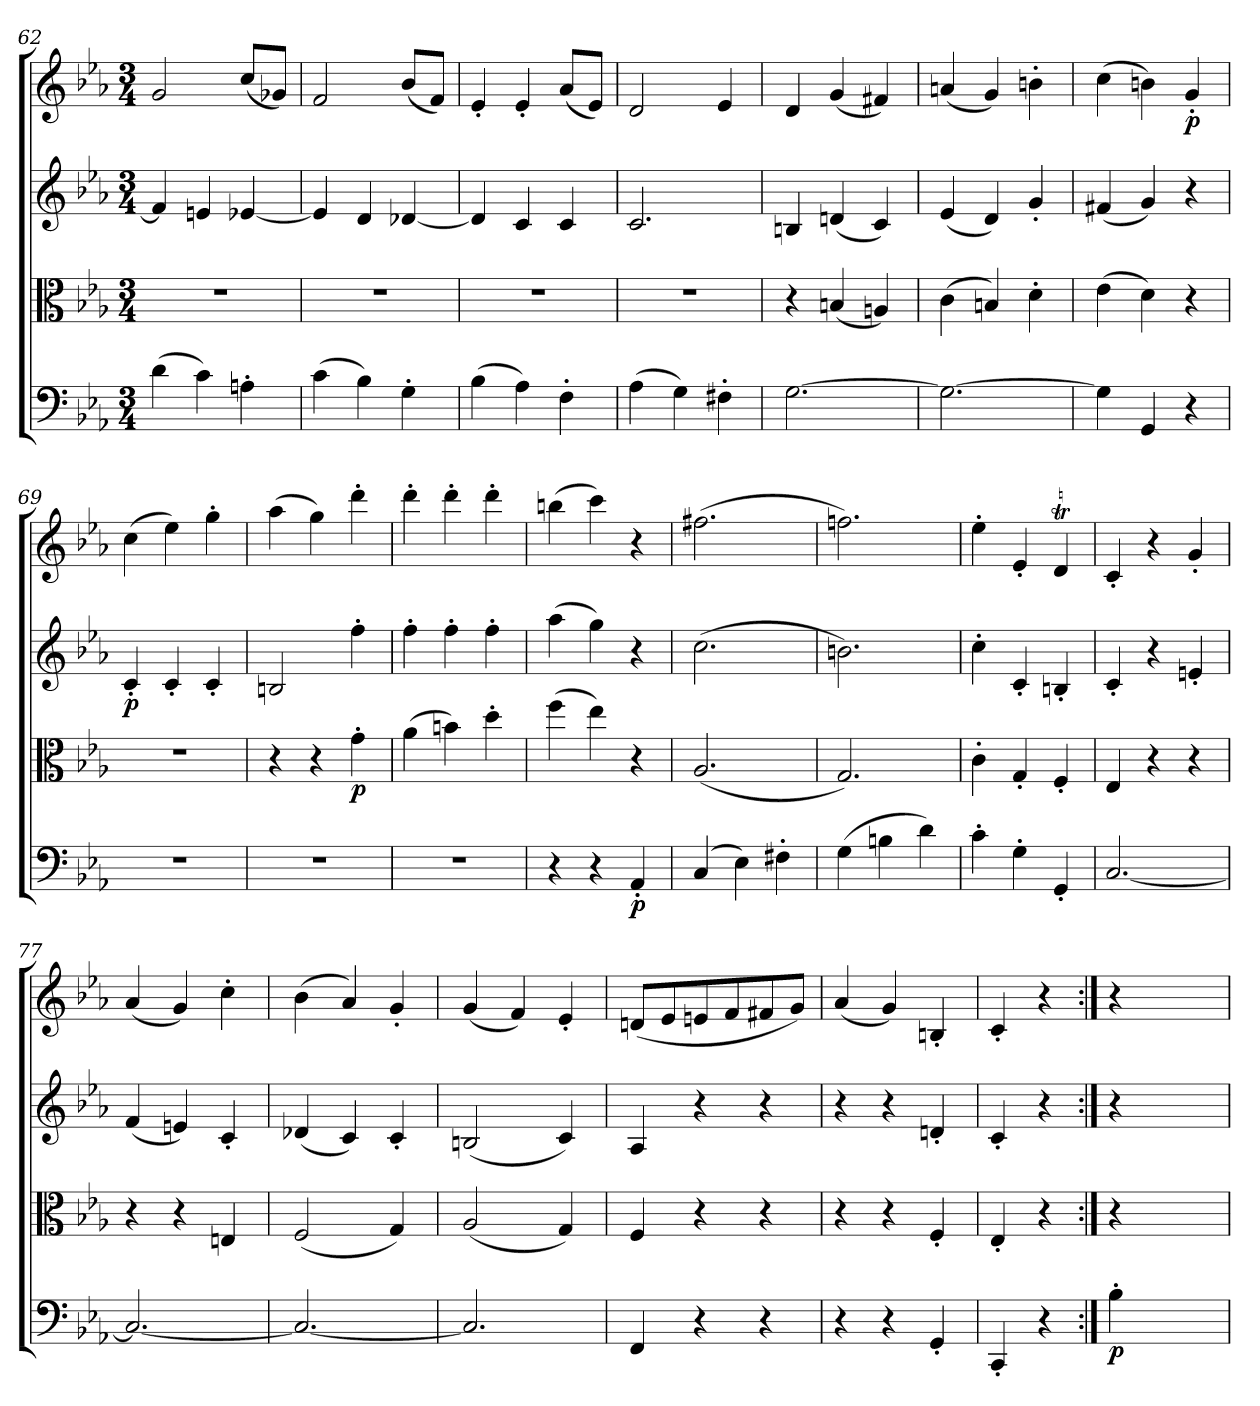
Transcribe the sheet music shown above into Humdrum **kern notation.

**kern	**dynam	**kern	**dynam	**kern	**dynam	**kern	**dynam
*part4	*part4	*part3	*part3	*part2	*part2	*part1	*part1
*staff4	*staff4	*staff3	*staff3	*staff2	*staff2	*staff1	*staff1
*clefF4	*	*clefC3	*	*clefG2	*	*clefG2	*
*k[b-e-a-]	*	*k[b-e-a-]	*	*k[b-e-a-]	*	*k[b-e-a-]	*
*c:	*	*c:	*	*c:	*	*c:	*
*M3/4	*	*M3/4	*	*M3/4	*	*M3/4	*
=62	=62	=62	=62	=62	=62	=62	=62
(4d\	.	2.r	.	4f/]	.	2g/	.
4c\)	.	.	.	4en/	.	.	.
4An'\	.	.	.	[4e-X/	.	(8cc/L	.
.	.	.	.	.	.	8g-X/J)	.
=63	=63	=63	=63	=63	=63	=63	=63
(4c\	.	2.r	.	4e-/]	.	2f/	.
4B-\)	.	.	.	4d/	.	.	.
4G'\	.	.	.	[4d-X/	.	(8b-/L	.
.	.	.	.	.	.	8f/J)	.
=64	=64	=64	=64	=64	=64	=64	=64
(4B-\	.	2.r	.	4d-/]	.	4e-'/	.
4A-\)	.	.	.	4c/	.	4e-'/	.
4F'\	.	.	.	4c/	.	(8a-/L	.
.	.	.	.	.	.	8e-/J)	.
=65	=65	=65	=65	=65	=65	=65	=65
(4A-\	.	2.r	.	2.c/	.	2d/	.
4G\)	.	.	.	.	.	.	.
4F#X'\	.	.	.	.	.	4e-/	.
=66	=66	=66	=66	=66	=66	=66	=66
[2.G\	.	4r	.	4Bn/	.	4d/	.
.	.	(4Bn/	.	(4dn/	.	(4g/	.
.	.	4An/)	.	4c/)	.	4f#X/)	.
=67	=67	=67	=67	=67	=67	=67	=67
2.G\_	.	(4c\	.	(4e-/	.	(4an/	.
.	.	4Bn/)	.	4d/)	.	4g/)	.
.	.	4d'\	.	4g'/	.	4bn'\	.
=68	=68	=68	=68	=68	=68	=68	=68
4G\]	.	(4e-\	.	(4f#X/	.	(4cc\	.
4GG/	.	4d\)	.	4g/)	.	4bn\)	.
4r	.	4r	.	4r	.	4g'/	p
=69	=69	=69	=69	=69	=69	=69	=69
2.r	.	2.r	.	4c'/	p	(4cc\	.
.	.	.	.	4c'/	.	4ee-\)	.
.	.	.	.	4c'/	.	4gg'\	.
=70	=70	=70	=70	=70	=70	=70	=70
2.r	.	4r	.	2Bn/	.	(4aa-\	.
.	.	4r	.	.	.	4gg\)	.
.	.	4g'\	p	4ff'\	.	4ddd'\	.
=71	=71	=71	=71	=71	=71	=71	=71
2.r	.	(4a-\	.	4ff'\	.	4ddd'\	.
.	.	4bn\)	.	4ff'\	.	4ddd'\	.
.	.	4dd'\	.	4ff'\	.	4ddd'\	.
=72	=72	=72	=72	=72	=72	=72	=72
4r	.	(4ff\	.	(4aa-\	.	(4bbn\	.
4r	.	4ee-\)	.	4gg\)	.	4ccc\)	.
4AA-'/	p	4r	.	4r	.	4r	.
=73	=73	=73	=73	=73	=73	=73	=73
(4C/	.	(2.A-/	.	(2.cc\	.	(2.ff#X\	.
4E-\)	.	.	.	.	.	.	.
4F#X'\	.	.	.	.	.	.	.
=74	=74	=74	=74	=74	=74	=74	=74
(4G\	.	2.G/)	.	2.bn\)	.	2.ffn\)	.
4Bn\	.	.	.	.	.	.	.
4d\)	.	.	.	.	.	.	.
=75	=75	=75	=75	=75	=75	=75	=75
4c'\	.	4c'\	.	4cc'\	.	4ee-'\	.
4G'\	.	4G'/	.	4c'/	.	4e-'/	.
4GG'/	.	4F'/	.	4Bn'/	.	4dT/	.
=76	=76	=76	=76	=76	=76	=76	=76
[2.C/	.	4E-/	.	4c'/	.	4c'/	.
.	.	4r	.	4r	.	4r	.
.	.	4r	.	4en'/	.	4g'/	.
=77	=77	=77	=77	=77	=77	=77	=77
2.C/_	.	4r	.	(4f/	.	(4a-/	.
.	.	4r	.	4en/)	.	4g/)	.
.	.	4En/	.	4c'/	.	4cc'\	.
=78	=78	=78	=78	=78	=78	=78	=78
2.C/_	.	(2F/	.	(4d-X/	.	(4b-\	.
.	.	.	.	4c/)	.	4a-/)	.
.	.	4G/)	.	4c'/	.	4g'/	.
=79	=79	=79	=79	=79	=79	=79	=79
2.C/]	.	(2A-/	.	(2Bn/	.	(4g/	.
.	.	.	.	.	.	4f/)	.
.	.	4G/)	.	4c/)	.	4e-'/	.
=80	=80	=80	=80	=80	=80	=80	=80
4FF/	.	4F/	.	4A-/	.	(8dn/L	.
.	.	.	.	.	.	8e-/	.
4r	.	4r	.	4r	.	8en/	.
.	.	.	.	.	.	8f/	.
4r	.	4r	.	4r	.	8f#X/	.
.	.	.	.	.	.	8g/J)	.
=81	=81	=81	=81	=81	=81	=81	=81
4r	.	4r	.	4r	.	(4a-/	.
4r	.	4r	.	4r	.	4g/)	.
4GG'/	.	4F'/	.	4dn'/	.	4Bn'/	.
=82	=82	=82	=82	=82	=82	=82	=82
4CC'/	.	4E-'/	.	4c'/	.	4c'/	.
4r	.	4r	.	4r	.	4r	.
=:|!	=:|!	=:|!	=:|!	=:|!	=:|!	=:|!	=:|!
4B-'\	p	4r	.	4r	.	4r	.
2ryy	.	2ryy	.	2ryy	.	2ryy	.
=	=	=	=	=	=	=	=
*-	*-	*-	*-	*-	*-	*-	*-
